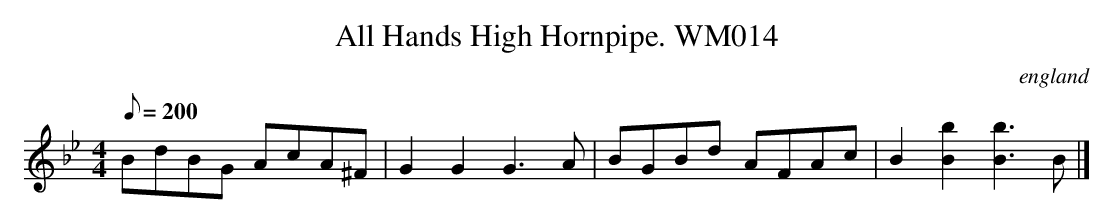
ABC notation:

X:1
T:All Hands High Hornpipe. WM014
O:england
M:4/4
L:1/8
Q:200
K:C Dor
BdBG AcA^F|G2G2G3A|BGBd AFAc|B2[B2b2][B3b3]B|]
